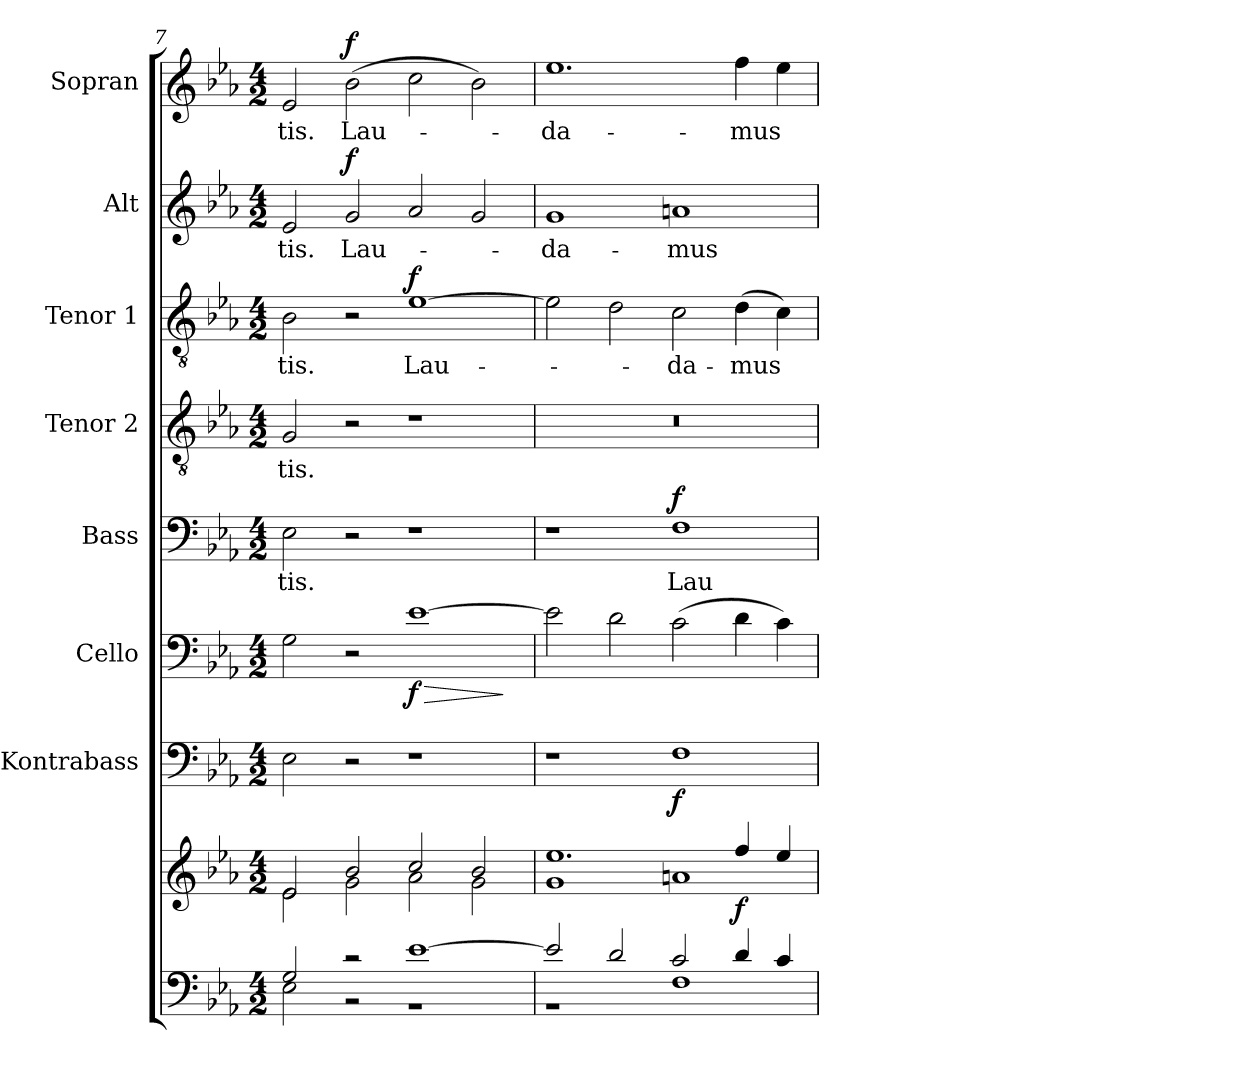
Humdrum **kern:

**kern	**kern	**dynam	**kern	**dynam	**kern	**dynam	**kern	**text	**dynam	**kern	**text	**kern	**text	**dynam	**kern	**text	**dynam	**kern	**text	**dynam
*part8	*part8	*part8	*part7	*part7	*part6	*part6	*part5	*part5	*part5	*part4	*part4	*part3	*part3	*part3	*part2	*part2	*part2	*part1	*part1	*part1
*staff9	*staff8	*staff8/9	*staff7	*staff7	*staff6	*staff6	*staff5	*staff5	*staff5	*staff4	*staff4	*staff3	*staff3	*staff3	*staff2	*staff2	*staff2	*staff1	*staff1	*staff1
*	*	*	*I"Kontrabass	*	*I"Cello	*	*I"Bass	*	*	*I"Tenor 2	*	*I"Tenor 1	*	*	*I"Alt	*	*	*I"Sopran	*	*
*	*	*	*I'Kb.	*	*	*	*I'B.	*	*	*I'T. 2	*	*I'T. 1	*	*	*I'A.	*	*	*I'S.	*	*
*clefF4	*clefG2	*	*clefF4	*	*clefF4	*	*clefF4	*	*	*clefGv2	*	*clefGv2	*	*	*clefG2	*	*	*clefG2	*	*
*	*	*	*ITrd7c12	*	*	*	*	*	*	*	*	*	*	*	*	*	*	*	*	*
*k[b-e-a-]	*k[b-e-a-]	*	*k[b-e-a-]	*	*k[b-e-a-]	*	*k[b-e-a-]	*	*	*k[b-e-a-]	*	*k[b-e-a-]	*	*	*k[b-e-a-]	*	*	*k[b-e-a-]	*	*
*E-:	*E-:	*	*E-:	*	*E-:	*	*E-:	*	*	*E-:	*	*E-:	*	*	*E-:	*	*	*E-:	*	*
*M4/2	*M4/2	*	*M4/2	*	*M4/2	*	*M4/2	*	*	*M4/2	*	*M4/2	*	*	*M4/2	*	*	*M4/2	*	*
=7	=7	=7	=7	=7	=7	=7	=7	=7	=7	=7	=7	=7	=7	=7	=7	=7	=7	=7	=7	=7
*^	*^	*	*	*	*	*	*	*	*	*	*	*	*	*	*	*	*	*	*	*
!	!	!	!	!	!	!	!	!	!	!LO:LY:b	!	!	!LO:LY:b	!	!LO:LY:b	!	!	!LO:LY:b	!	!	!LO:LY:b	!
2G/	2E-\	2e-/	2e-\	.	2EE-\	.	2G\	.	2E-\	-tis.	.	2G/	-tis.	2B-\	-tis.	.	2e-/	-tis.	.	2e-/	-tis.	.
!	!	!	!	!	!	!	!	!	!	!	!	!	!	!	!	!	!	!LO:LY:b	!LO:DY:a	!	!LO:LY:b	!LO:DY:a
2r	2r	2b-/	2g\	.	2r	.	2r	.	2r	.	.	2r	.	2r	.	.	2g/	Lau-	f	(>2b-\	Lau-	f
!	!	!	!	!	!	!	!	!LO:HP:b	!	!	!	!	!	!	!LO:LY:b	!	!	!	!	!	!	!
!	!	!	!	!	!	!	!	!LO:DY:n=1:b	!	!	!	!	!	!	!	!LO:DY:a	!	!	!	!	!	!
[>1e-	1r	2cc/	2a-\	.	1r	.	[1e-	> f	1r	.	.	1r	.	[1e-	Lau-	f	2a-/	.	.	2cc\	.	.
.	.	2b-/	2g\	.	.	.	.	.	.	.	.	.	.	.	.	.	2g/	.	.	2b-\)	.	.
*v	*v	*	*	*	*	*	*	*	*	*	*	*	*	*	*	*	*	*	*	*	*	*
*	*v	*v	*	*	*	*	*	*	*	*	*	*	*	*	*	*	*	*	*	*	*
.	.	.	.	.	.	]	.	.	.	.	.	.	.	.	.	.	.	.	.	.
=8	=8	=8	=8	=8	=8	=8	=8	=8	=8	=8	=8	=8	=8	=8	=8	=8	=8	=8	=8	=8
*^	*^	*	*	*	*	*	*	*	*	*	*	*	*	*	*	*	*	*	*	*
!	!	!	!	!	!	!	!	!	!	!	!	!	!	!	!	!	!	!LO:LY:b	!	!	!LO:LY:b	!
2e-/]	1r	1.ee-	1g	.	1r	.	2e-\]	.	1r	.	.	0r	.	2e-\]	.	.	1g	-da-	.	1.ee-	-da-	.
2d/	.	.	.	.	.	.	2d\	.	.	.	.	.	.	2d\	.	.	.	.	.	.	.	.
!	!	!	!	!	!	!LO:DY:b	!	!	!	!LO:LY:b	!LO:DY:a	!	!	!	!LO:LY:b	!	!	!LO:LY:b	!	!	!	!
2c/	1F	.	1an	.	1FF	f	(>2c\	.	1F	Lau-	f	.	.	2c\	-da-	.	1an	-mus	.	.	.	.
!	!	!	!	!LO:DY:b	!	!	!	!	!	!	!	!	!	!	!LO:LY:b	!	!	!	!	!	!LO:LY:b	!
4d/	.	4ff/	.	f	.	.	4d\	.	.	.	.	.	.	(>4d\	-mus	.	.	.	.	4ff\	-mus	.
4c/	.	4ee-/	.	.	.	.	4c\)	.	.	.	.	.	.	4c\)	.	.	.	.	.	4ee-\	.	.
*v	*v	*	*	*	*	*	*	*	*	*	*	*	*	*	*	*	*	*	*	*	*	*
*	*v	*v	*	*	*	*	*	*	*	*	*	*	*	*	*	*	*	*	*	*	*
=	=	=	=	=	=	=	=	=	=	=	=	=	=	=	=	=	=	=	=	=
*-	*-	*-	*-	*-	*-	*-	*-	*-	*-	*-	*-	*-	*-	*-	*-	*-	*-	*-	*-	*-
